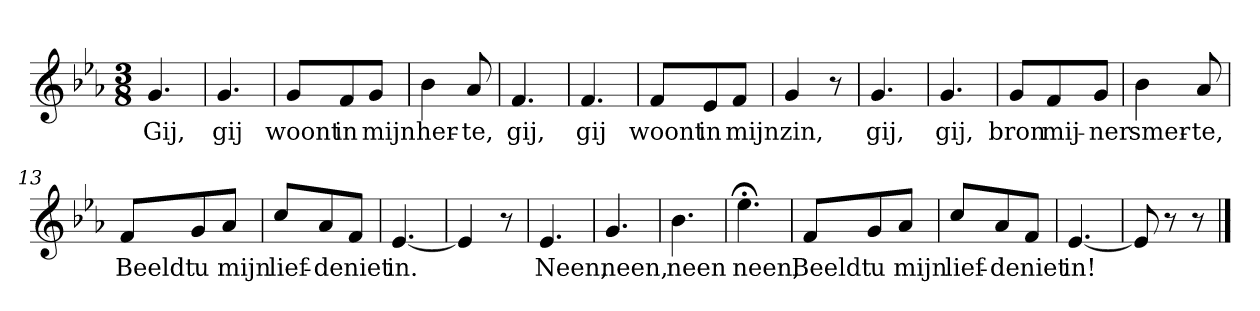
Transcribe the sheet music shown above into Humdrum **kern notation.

**kern	**text
*part1	*part1
*staff1	*staff1
*clefG2	*
*k[b-e-a-]	*
*E-:	*
*M3/8	*
*MM120	*
=1	=1
4.g	Gij,
=2	=2
4.g	gij
=3	=3
8g/L	woont
8f/	in
8g/J	mijn
=4	=4
4b-	her-
8a-	-te,
=5	=5
4.f	gij,
=6	=6
4.f	gij
=7	=7
8f/L	woont
8e-/	in
8f/J	mijn
=8	=8
4g	zin,
8r	.
=9	=9
4.g	gij,
=10	=10
4.g	gij,
=11	=11
8g/L	bron
8f/	mij-
8g/J	-ner
=12	=12
4b-	smer-
8a-	-te,
=13	=13
8f/L	Beeldt
8g/	u
8a-/J	mijn
=14	=14
8cc/L	lief-
8a-/	-de
8f/J	niet
=15	=15
[4.e-	in.
=16	=16
4e-]	.
8r	.
=17	=17
4.e-	Neen,
=18	=18
4.g	neen,
=19	=19
4.b-	neen
=20	=20
4.ee-;<	neen,
=21	=21
8f/L	Beeldt
8g/	u
8a-/J	mijn
=22	=22
8cc/L	lief-
8a-/	-de
8f/J	niet
=23	=23
[4.e-	in!
=24	=24
8e-]	.
8r	.
8r	.
==	==
*-	*-
